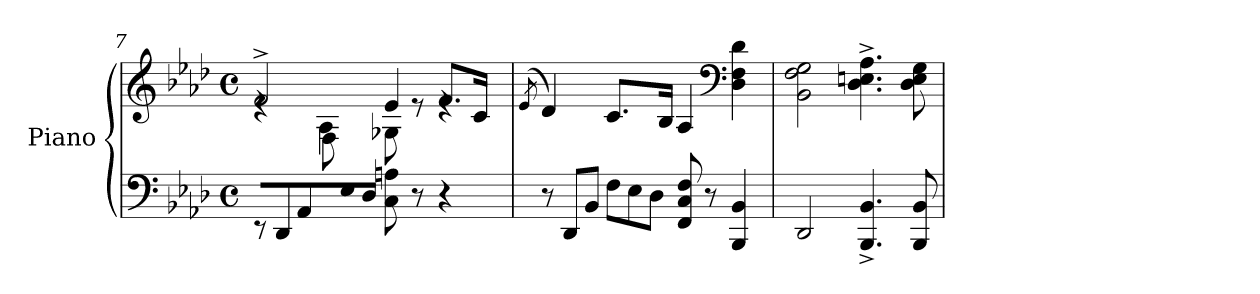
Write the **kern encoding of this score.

**kern	**kern
*part1	*part1
*staff2	*staff1
*I"Piano	*
*I'Pno.	*
*clefF4	*clefG2
*k[b-e-a-d-]	*k[b-e-a-d-]
*M4/4	*M4/4
*met(c)	*met(c)
*Xtuplet	*
=7	=7
*	*^
*	*	*^
*	*	*	*^
12r	2f^/	4re	2.ryy	4ryy
12DD-/L	.	.	.	.
12AA-/J	.	.	.	.
*	*	*	*	*Xtuplet
12ryy	.	4A-\	.	12F\L
12E-/	.	.	.	3%2ryy
12D-/J	.	.	.	.
8C\ 8An\	4e-/	8G-X\	.	.
8r	.	8re	.	.
4r	8.f/L	4re	8..ryy	.
.	16c/Jk	.	.	.
.	.	.	32e-!yy	.
*	*v	*v	*v	*v
=8	=8
.	(8qe-/
*	*^
12r	4d-/)	4d-!/yy
12DD-/L	.	.
12BB-/J	.	.
12F\L	8.c/L	4ryy
12E-\	.	.
12D-\J	.	.
.	16B-/Jk	.
8FF/ 8C/ 8F/	4A-/	2ryy
8r	.	.
*	*clefF4	*
4BBB-/ 4BB-/	4D-\ 4F\ 4d-\	.
*	*v	*v
!!LO:LB:g=z
=9	=9
2DD-/	2BB-\ 2F\ 2G\
4.BBB-/^ 4.BB-/^	4.D-\^ 4.En\^ 4.A-\^
8BBB-/ 8BB-/	8D-\ 8E\ 8G\
=	=
*-	*-
